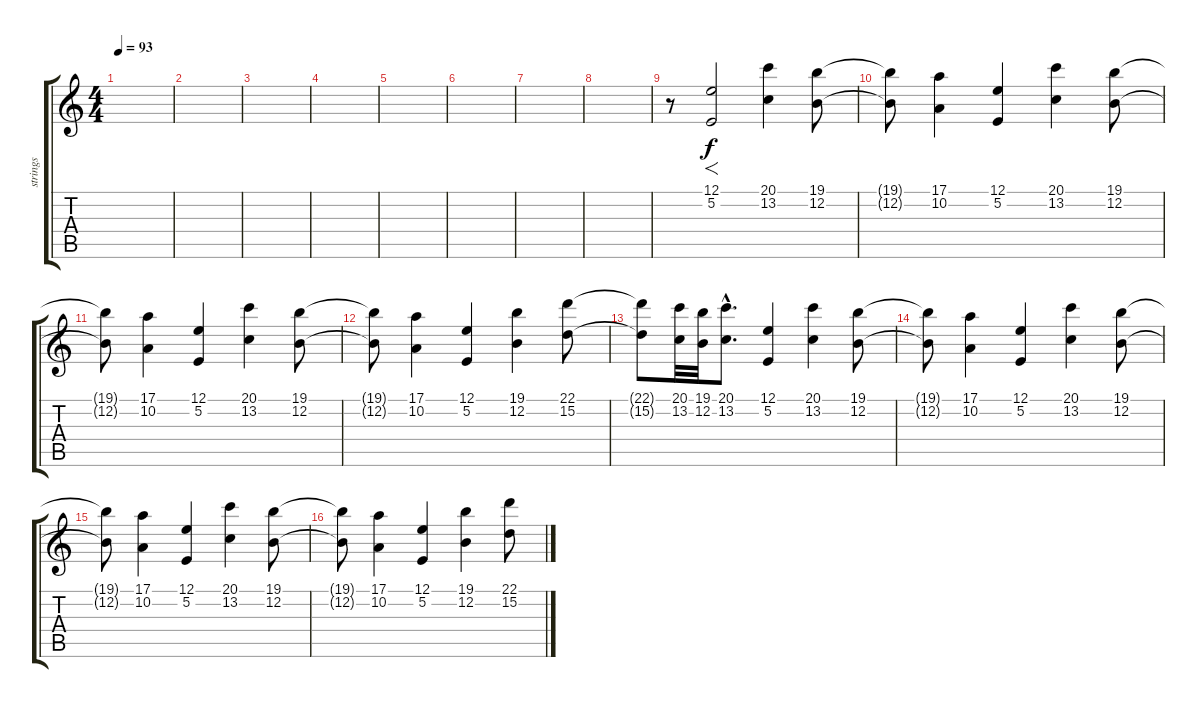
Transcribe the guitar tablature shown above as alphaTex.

\track ("strings" "strings") {instrument stringensemble1}
\staff {score tabs}
\tuning (E4 B3 G3 D3 A2 E2) {hide}
\ts (4 4)
\tempo 93
\clef g2
\ks c
|
|
|
|
|
|
|
|
r.8 (12.1 5.2).2{f} (20.1 13.2).4 (19.1 12.2).8 |
(19.1{t} 12.2{t}).8 (17.1 10.2).4 (12.1 5.2).4 (20.1 13.2).4 (19.1 12.2).8 |
(19.1{t} 12.2{t}).8 (17.1 10.2).4 (12.1 5.2).4 (20.1 13.2).4 (19.1 12.2).8 |
(19.1{t} 12.2{t}).8 (17.1 10.2).4 (12.1 5.2).4 (19.1 12.2).4 (22.1 15.2).8 |
(22.1{t} 15.2{t}).8 (20.1 13.2).32 (19.1 12.2).32 (20.1{hac} 13.2{hac}).8{d} (12.1 5.2).4 (20.1 13.2).4 (19.1 12.2).8 |
(19.1{t} 12.2{t}).8 (17.1 10.2).4 (12.1 5.2).4 (20.1 13.2).4 (19.1 12.2).8 |
(19.1{t} 12.2{t}).8 (17.1 10.2).4 (12.1 5.2).4 (20.1 13.2).4 (19.1 12.2).8 |
(19.1{t} 12.2{t}).8 (17.1 10.2).4 (12.1 5.2).4 (19.1 12.2).4 (22.1 15.2).8
